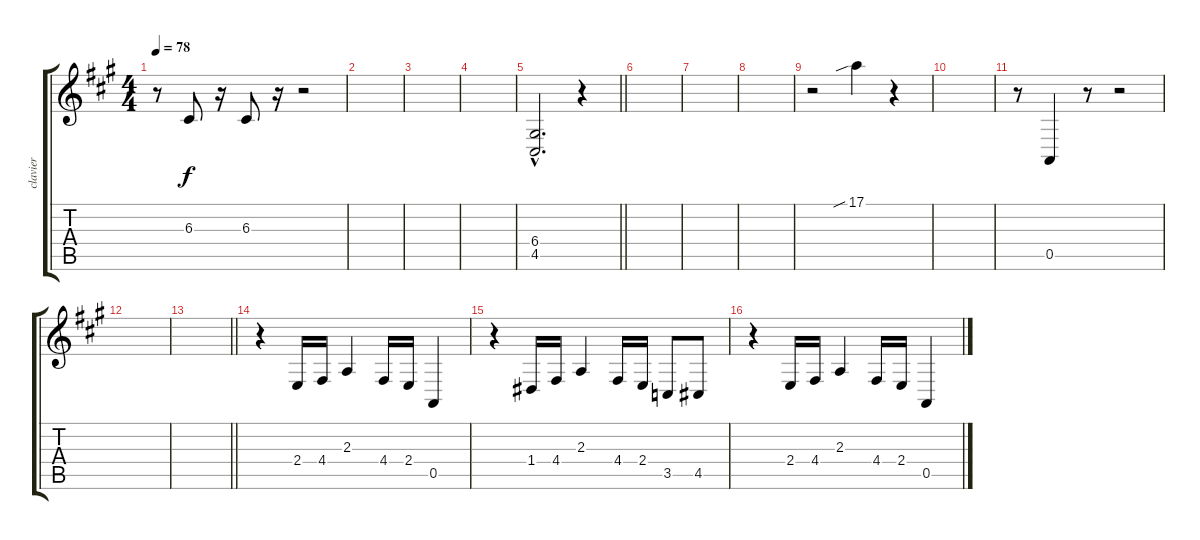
\track ("clavier" "clavier") {instrument lead2sawtooth}
\staff {score tabs}
\tuning (E4 B3 G3 D3 A2 E2) {hide}
\ts (4 4)
\tempo 78
\clef g2
\ks a
r.8{dy f} 6.3.8 r.16 6.3.8 r.16 r.2 |
|
|
|
\barLineRight lightlight
(6.4{hac} 4.5{hac}).2{d} r.4 |
|
|
|
r.2 17.1{sib}.4 r.4 |
|
r.8 0.5.4 r.8 r.2 |
|
\barLineRight lightlight
|
r.4 2.4.16 4.4.16 2.3.4 4.4.16 2.4.16 0.5.4 |
r.4 1.4.16 4.4.16 2.3.4 4.4.16 2.4.16 3.5.8 4.5.8 |
r.4 2.4.16 4.4.16 2.3.4 4.4.16 2.4.16 0.5.4
